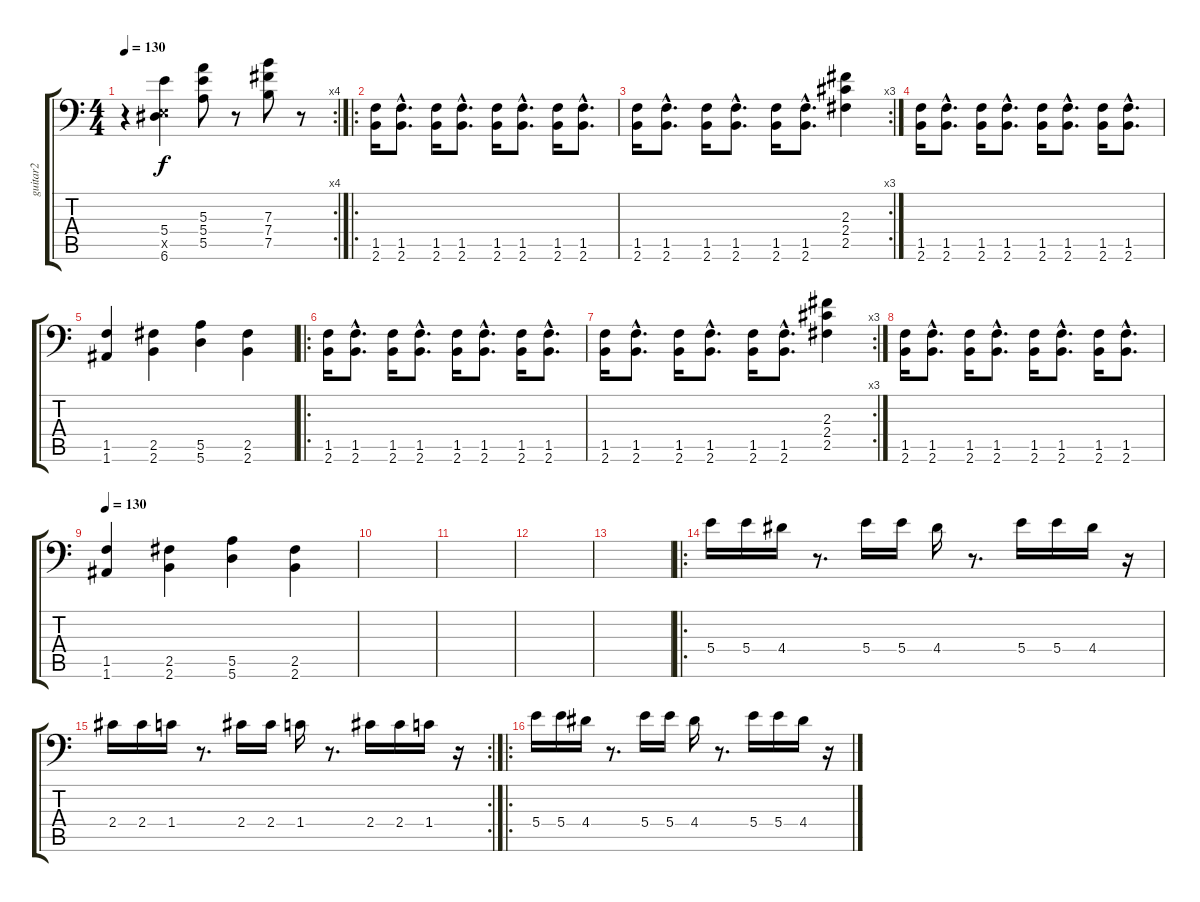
\track ("guitar2" "guitar2") {instrument distortionguitar}
\staff {score tabs}
\tuning (Db4 Ab3 E3 B2 E2 A1) {hide}
\rc 4
\ts (4 4)
\tempo 130
\clef f4
\ks c
r.4{dy f} (5.4 0.5{x} 6.6).4 (5.3 5.4 5.5).8 r.8 (7.3 7.4 7.5).8 r.8 |
\ro
(1.5 2.6).16 (1.5{hac} 2.6{hac}).8{d} (1.5 2.6).16 (1.5{hac} 2.6{hac}).8{d} (1.5 2.6).16 (1.5{hac} 2.6{hac}).8{d} (1.5 2.6).16 (1.5{hac} 2.6{hac}).8{d} |
\rc 3
(1.5 2.6).16 (1.5{hac} 2.6{hac}).8{d} (1.5 2.6).16 (1.5{hac} 2.6{hac}).8{d} (1.5 2.6).16 (1.5{hac} 2.6{hac}).8{d} (2.3 2.4 2.5).4 |
(1.5 2.6).16 (1.5{hac} 2.6{hac}).8{d} (1.5 2.6).16 (1.5{hac} 2.6{hac}).8{d} (1.5 2.6).16 (1.5{hac} 2.6{hac}).8{d} (1.5 2.6).16 (1.5{hac} 2.6{hac}).8{d} |
(1.5 1.6).4 (2.5 2.6).4 (5.5 5.6).4 (2.5 2.6).4 |
\ro
(1.5 2.6).16 (1.5{hac} 2.6{hac}).8{d} (1.5 2.6).16 (1.5{hac} 2.6{hac}).8{d} (1.5 2.6).16 (1.5{hac} 2.6{hac}).8{d} (1.5 2.6).16 (1.5{hac} 2.6{hac}).8{d} |
\rc 3
(1.5 2.6).16 (1.5{hac} 2.6{hac}).8{d} (1.5 2.6).16 (1.5{hac} 2.6{hac}).8{d} (1.5 2.6).16 (1.5{hac} 2.6{hac}).8{d} (2.3 2.4 2.5).4 |
(1.5 2.6).16 (1.5{hac} 2.6{hac}).8{d} (1.5 2.6).16 (1.5{hac} 2.6{hac}).8{d} (1.5 2.6).16 (1.5{hac} 2.6{hac}).8{d} (1.5 2.6).16 (1.5{hac} 2.6{hac}).8{d} |
\tempo 130
(1.5 1.6).4 (2.5 2.6).4 (5.5 5.6).4 (2.5 2.6).4 |
|
|
|
|
\ro
5.4.16 5.4.16 4.4.16 r.8{d} 5.4.16 5.4.16 4.4.16 r.8{d} 5.4.16 5.4.16 4.4.16 r.16 |
\rc 2
2.4.16 2.4.16 1.4.16 r.8{d} 2.4.16 2.4.16 1.4.16 r.8{d} 2.4.16 2.4.16 1.4.16 r.16 |
\ro
5.4.16 5.4.16 4.4.16 r.8{d} 5.4.16 5.4.16 4.4.16 r.8{d} 5.4.16 5.4.16 4.4.16 r.16
